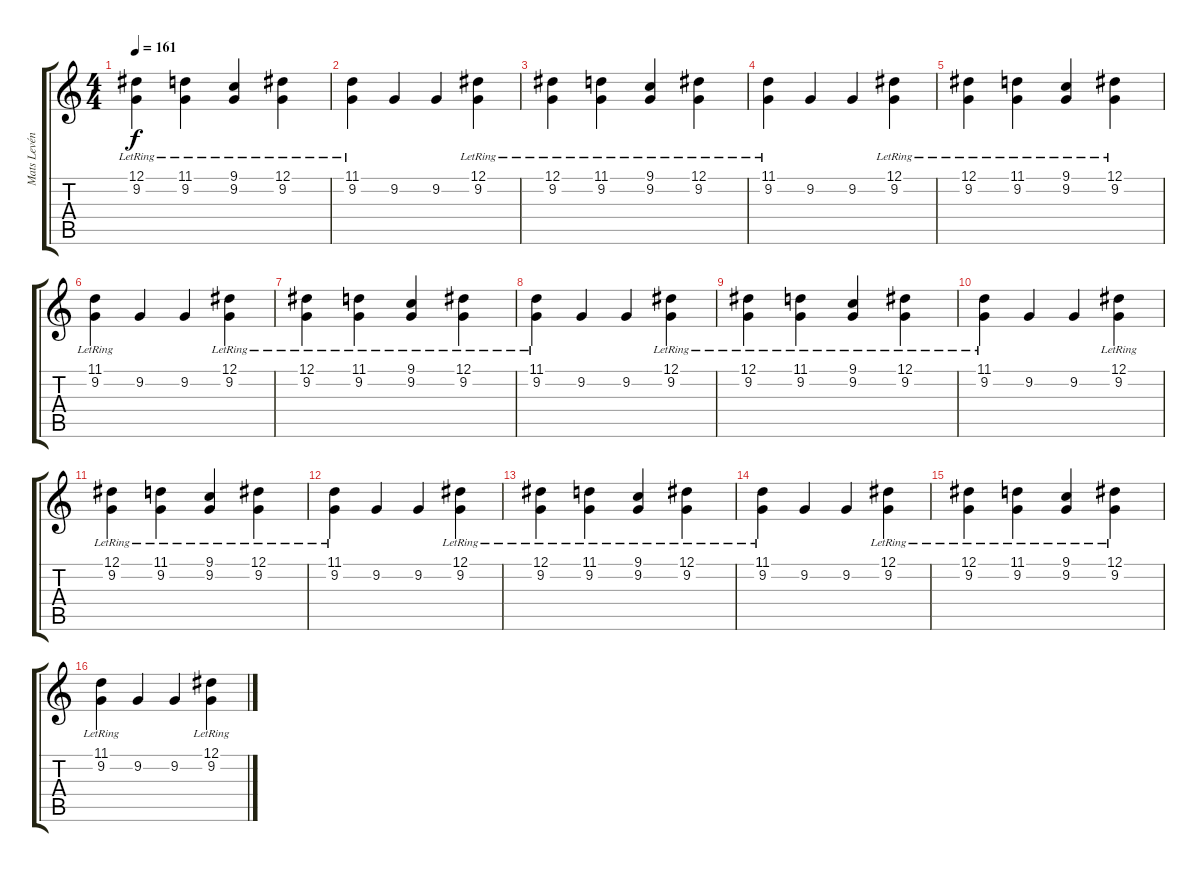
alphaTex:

\track ("Mats Levén" "Mats Levén") {instrument oboe}
\staff {score tabs}
\tuning (Eb4 Bb3 Gb3 Db3 Ab2 Eb2) {hide}
\ts (4 4)
\tempo 161
\clef g2
\ks c
(12.1{lr} 9.2).4{dy f} (11.1{lr} 9.2).4 (9.1{lr} 9.2).4 (12.1{lr} 9.2).4 |
(11.1{lr} 9.2{lr}).4 9.2.4 9.2.4 (12.1{lr} 9.2).4 |
(12.1{lr} 9.2).4 (11.1{lr} 9.2).4 (9.1{lr} 9.2).4 (12.1{lr} 9.2).4 |
(11.1{lr} 9.2{lr}).4 9.2.4 9.2.4 (12.1{lr} 9.2).4 |
(12.1{lr} 9.2).4 (11.1{lr} 9.2).4 (9.1{lr} 9.2).4 (12.1{lr} 9.2).4 |
(11.1{lr} 9.2{lr}).4 9.2.4 9.2.4 (12.1{lr} 9.2).4 |
(12.1{lr} 9.2).4 (11.1{lr} 9.2).4 (9.1{lr} 9.2).4 (12.1{lr} 9.2).4 |
(11.1{lr} 9.2{lr}).4 9.2.4 9.2.4 (12.1{lr} 9.2).4 |
(12.1{lr} 9.2).4 (11.1{lr} 9.2).4 (9.1{lr} 9.2).4 (12.1{lr} 9.2).4 |
(11.1{lr} 9.2{lr}).4 9.2.4 9.2.4 (12.1{lr} 9.2).4 |
(12.1{lr} 9.2).4 (11.1{lr} 9.2).4 (9.1{lr} 9.2).4 (12.1{lr} 9.2).4 |
(11.1{lr} 9.2{lr}).4 9.2.4 9.2.4 (12.1{lr} 9.2).4 |
(12.1{lr} 9.2).4 (11.1{lr} 9.2).4 (9.1{lr} 9.2).4 (12.1{lr} 9.2).4 |
(11.1{lr} 9.2{lr}).4 9.2.4 9.2.4 (12.1{lr} 9.2).4 |
(12.1{lr} 9.2).4 (11.1{lr} 9.2).4 (9.1{lr} 9.2).4 (12.1{lr} 9.2).4 |
(11.1{lr} 9.2{lr}).4{volume 13 balance 5 instrument electricgrandpiano} 9.2.4 9.2.4 (12.1{lr} 9.2).4
